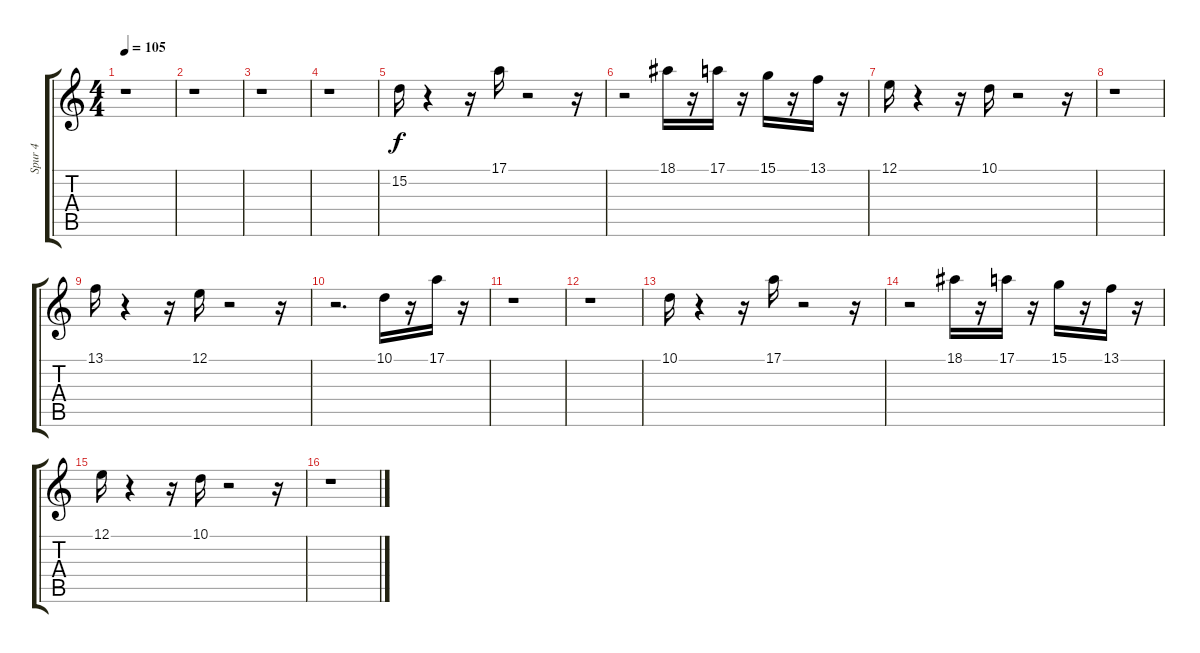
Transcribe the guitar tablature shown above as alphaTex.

\track ("Spur 4" "Spur 4") {instrument lead3calliope}
\staff {score tabs}
\tuning (E4 B3 G3 D3 A2 E2) {hide}
\ts (4 4)
\tempo 105
\clef g2
\ks c
r.1{dy f instrument lead3calliope} |
r.1 |
r.1 |
r.1 |
15.2.16{volume 15 balance 4} r.4 r.16 17.1.16 r.2 r.16 |
r.2 18.1.16 r.16 17.1.16 r.16 15.1.16 r.16 13.1.16 r.16 |
12.1.16 r.4 r.16 10.1.16 r.2 r.16 |
r.1 |
13.1.16 r.4 r.16 12.1.16 r.2 r.16 |
r.2{d} 10.1.16 r.16 17.1.16 r.16 |
r.1 |
r.1 |
10.1.16 r.4 r.16 17.1.16 r.2 r.16 |
r.2 18.1.16 r.16 17.1.16 r.16 15.1.16 r.16 13.1.16 r.16 |
12.1.16 r.4 r.16 10.1.16 r.2 r.16 |
r.1
